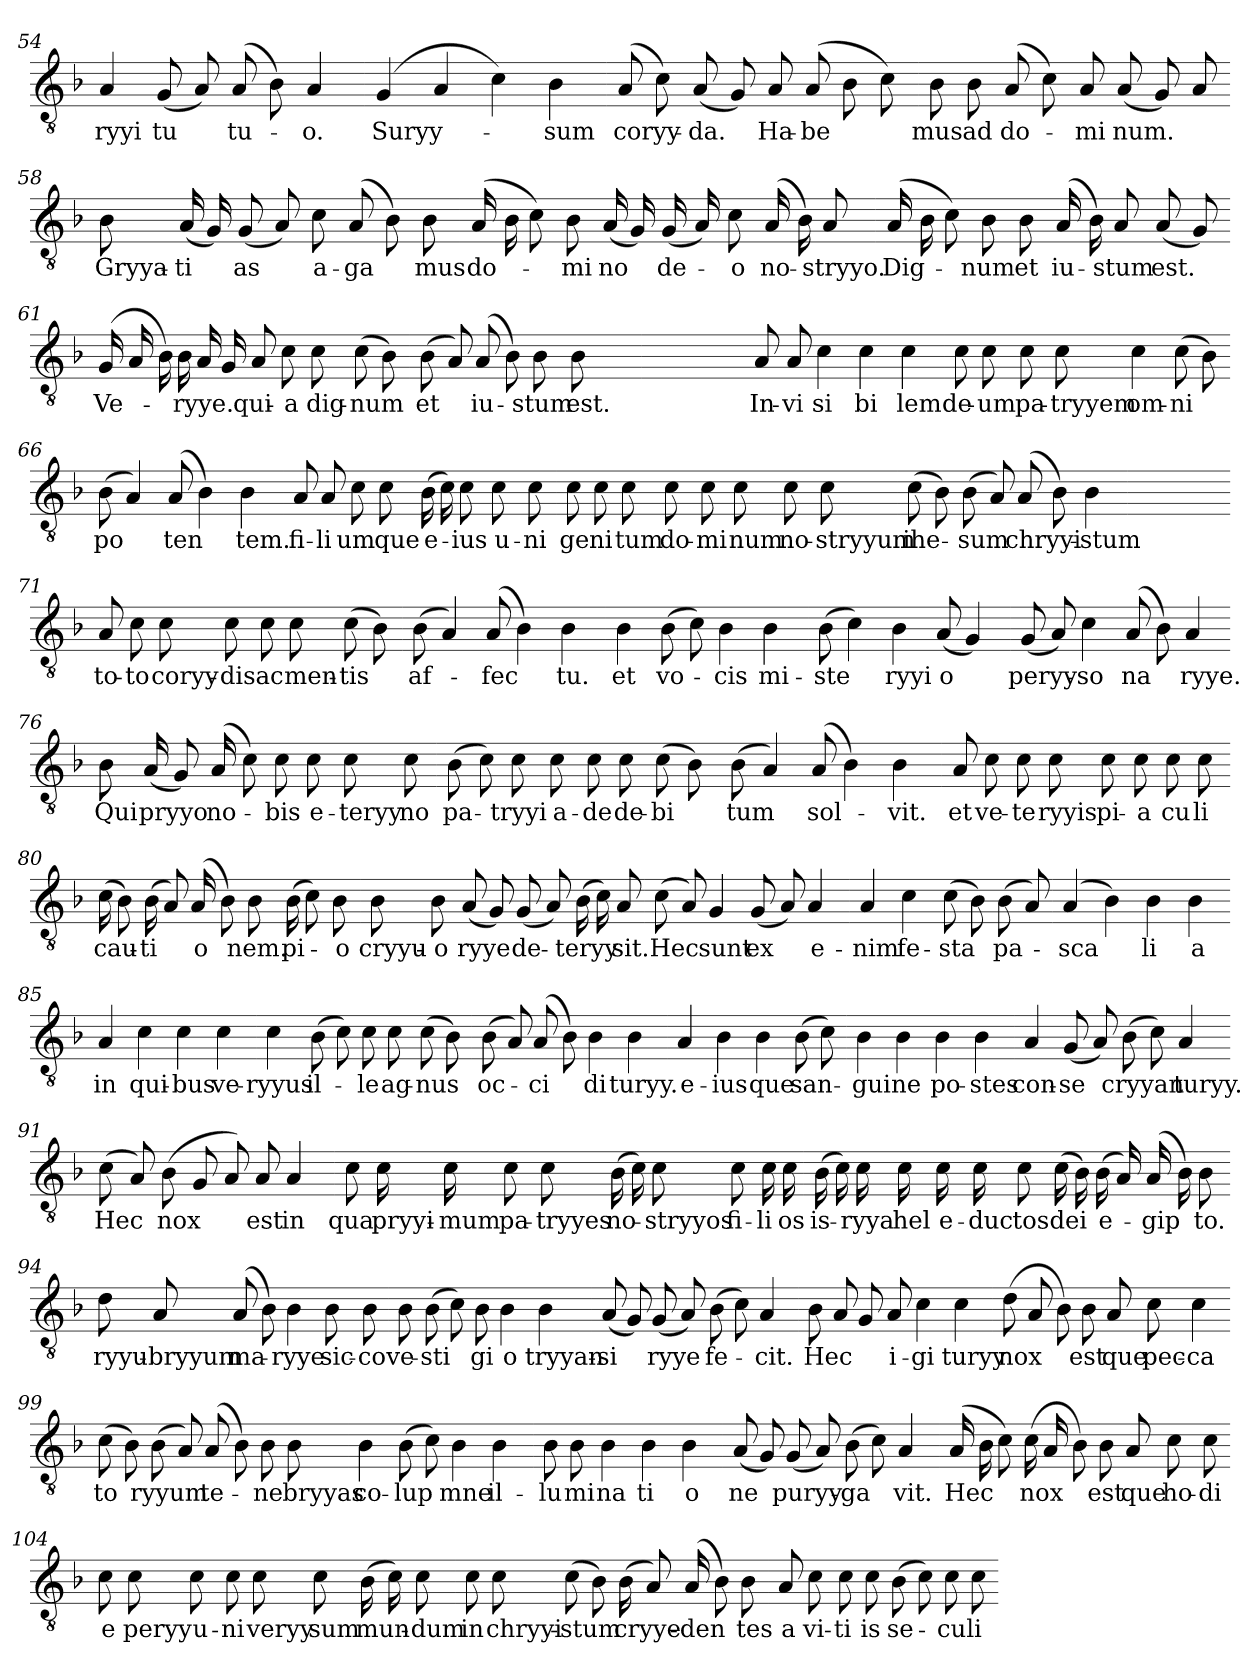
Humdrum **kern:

**kern	**text
*part1	*part1
*staff1	*staff1
*clefGv2	*
*k[b-]	*
=54	=54
4A	ryyi
(8G	-tu
8A)	.
(8A	tu-
8B-)	.
4A	-o.
=55-	=55-
(4G	Suryy-
4A	.
4c)	.
4B-	-sum
=56-	=56-
(8A	coryy-
8c)	.
(8A	-da.
8G)	.
8A	Ha-
(8A	be
8B-	.
8c)	.
=57-	=57-
8B-	-mus
8B-	ad
(8A	do-
8c)	.
8A	mi
(8A	-num.
8G)	.
8A	.
=58-	=58-
8B-	Gryya-
(16A	ti
16G)	.
(8G	-as
8A)	.
8c	a-
(8A	ga
8B-)	.
8B-	-mus
=59-	=59-
(16A	do-
16B-	.
8c)	.
8B-	mi
(16A	-no
16G)	.
(16G	de-
16A)	.
8c	-o
(16A	no-
16B-)	.
8A	-stryyo.
=60-	=60-
(16A	Dig-
16B-	.
8c)	.
8B-	-num
8B-	et
(16A	iu-
16B-)	.
8A	-stum
(8A	est.
8G)	.
=61-	=61-
(16G	Ve-
16A	.
16B-)	.
16B-	-ryye.
16A	.
16G	.
8A	qui-
8c	-a
8c	dig-
(8c	-num
8B-)	.
=62-	=62-
(8B-	et
8A)	.
(8A	iu-
8B-)	.
8B-	-stum
8B-	est.
4ryy	.
=63-	=63-
1ryy	.
=64-	=64-
8A	In-
8A	vi
4c	si
4c	bi
4c	-lem
=65-	=65-
8c	de-
8c	-um
8c	pa-
8c	-tryyem
4c	om-
(8c	ni
8B-)	.
=66-	=66-
(8B-	po
4A)	.
(8A	ten
4B-)	.
4B-	-tem.
=67-	=67-
8A	fi-
8A	li
8c	um
8c	-que
(16B-	e-
16c)	.
8c	-ius
8c	u-
8c	ni
=68-	=68-
8c	ge
8c	ni
8c	-tum
8c	do-
8c	mi
8c	-num
8c	no-
8c	-stryyum
=69-	=69-
(8c	ihe-
8B-)	.
(8B-	-sum
8A)	.
(8A	chryyi-
8B-)	.
4B-	-stum
=70-	=70-
1ryy	.
=71-	=71-
8A	to-
8c	-to
8c	coryy-
8c	-dis
8c	ac
8c	men-
(8c	-tis
8B-)	.
=72-	=72-
(8B-	af-
4A)	.
(8A	fec
4B-)	.
4B-	-tu.
=73-	=73-
4B-	et
(8B-	vo-
8c)	.
4B-	-cis
4B-	mi-
=74-	=74-
(8B-	ste
4c)	.
4B-	ryyi
(8A	-o
4G)	.
=75-	=75-
(8G	peryy-
8A)	.
4c	so
(8A	na
8B-)	.
4A	-ryye.
=76-	=76-
8B-	Qui
(16A	pryyo
8G)	.
(16A	no-
8c)	.
8c	-bis
8c	e-
8c	teryy
8c	-no
=77-	=77-
(8B-	pa-
8c)	.
8c	-tryyi
8c	a-
8c	-de
8c	de-
(8c	bi
8B-)	.
=78-	=78-
(8B-	-tum
4A)	.
(8A	sol-
4B-)	.
4B-	-vit.
=79-	=79-
8A	et
8c	ve-
8c	te
8c	-ryyis
8c	pi-
8c	a
8c	cu
8c	-li
=80-	=80-
(16c	cau-
8B-)	.
(16B-	ti
8A)	.
(16A	o
8B-)	.
8B-	-nem.
(16B-	pi-
8c)	.
8B-	-o
=81-	=81-
8B-	cryyu-
8B-	o
(8A	-ryye
8G)	.
(8G	de-
8A)	.
(16B-	teryy
16c)	.
8A	-sit.
=82-	=82-
(8c	Hec
8A)	.
4G	sunt
(8G	ex
8A)	.
4A	e-
=83-	=83-
4A	-nim
4c	fe-
(8c	-sta
8B-)	.
(8B-	pa-
8A)	.
=84-	=84-
(4A	sca
4B-)	.
4B-	li
4B-	-a
=85-	=85-
4A	in
4c	qui-
4c	-bus
4c	ve-
=86-	=86-
4c	-ryyus
(8B-	il-
8c)	.
8c	-le
8c	ag-
(8c	-nus
8B-)	.
=87-	=87-
(8B-	oc-
8A)	.
(8A	ci
8B-)	.
4B-	di
4B-	-turyy.
=88-	=88-
4A	e-
4B-	ius
4B-	-que
(8B-	san-
8c)	.
=89-	=89-
4B-	gui
4B-	-ne
4B-	po-
4B-	-stes
=90-	=90-
4A	con-
(8G	se
8A)	.
(8B-	cryyan
8c)	.
4A	-turyy.
=91-	=91-
(8c	Hec
8A)	.
(8B-	nox
8G	.
8A)	.
8A	est
4A	in
=92-	=92-
8c	qua
16c	pryyi-
16c	-mum
8c	pa-
8c	-tryyes
(16B-	no-
16c)	.
8c	-stryyos
8c	fi-
16c	li
16c	-os
=93-	=93-
(16B-	is-
16c)	.
16c	ryya
16c	-hel
16c	e-
16c	duc
8c	-tos
(16c	dei
16B-)	.
(16B-	e-
16A)	.
(16A	gip
16B-)	.
8B-	-to.
=94-	=94-
8d	ryyu-
8A	-bryyum
(8A	ma-
8B-)	.
4B-	-ryye
8B-	sic-
8B-	-co
=95-	=95-
8B-	ve-
(8B-	sti
8c)	.
8B-	gi
4B-	-o
4B-	tryyan-
=96-	=96-
(8A	si
8G)	.
(8G	-ryye
8A)	.
(8B-	fe-
8c)	.
4A	-cit.
=97-	=97-
8B-	Hec
8A	.
8G	.
8A	i-
4c	gi
4c	-turyy
=98-	=98-
(8d	nox
8A	.
8B-)	.
8B-	est
8A	que
8c	pec-
4c	ca
=99-	=99-
(8c	to
8B-)	.
(8B-	-ryyum
8A)	.
(8A	te-
8B-)	.
8B-	ne
8B-	-bryyas
=100-	=100-
4B-	co-
(8B-	lup
8c)	.
4B-	-mne
4B-	il-
=101-	=101-
8B-	lu
8B-	mi
4B-	na
4B-	ti
4B-	o
=102-	=102-
(8A	-ne
8G)	.
(8G	puryy-
8A)	.
(8B-	ga
8c)	.
4A	-vit.
=103-	=103-
(16A	Hec
16B-	.
8c)	.
(16c	nox
16A	.
8B-)	.
8B-	est
8A	que
8c	ho-
8c	di
=104-	=104-
8c	-e
8c	peryy
8c	u-
8c	ni
8c	veryy
8c	-sum
(16B-	mun-
16c)	.
8c	-dum
=105-	=105-
8c	in
8c	chryyi-
(8c	-stum
8B-)	.
(16B-	cryye-
8A)	.
(16A	den
8B-)	.
8B-	-tes
=106-	=106-
8A	a
8c	vi-
8c	ti
8c	-is
(8B-	se-
8c)	.
8c	cu
8c	-li
=-	=-
*-	*-
